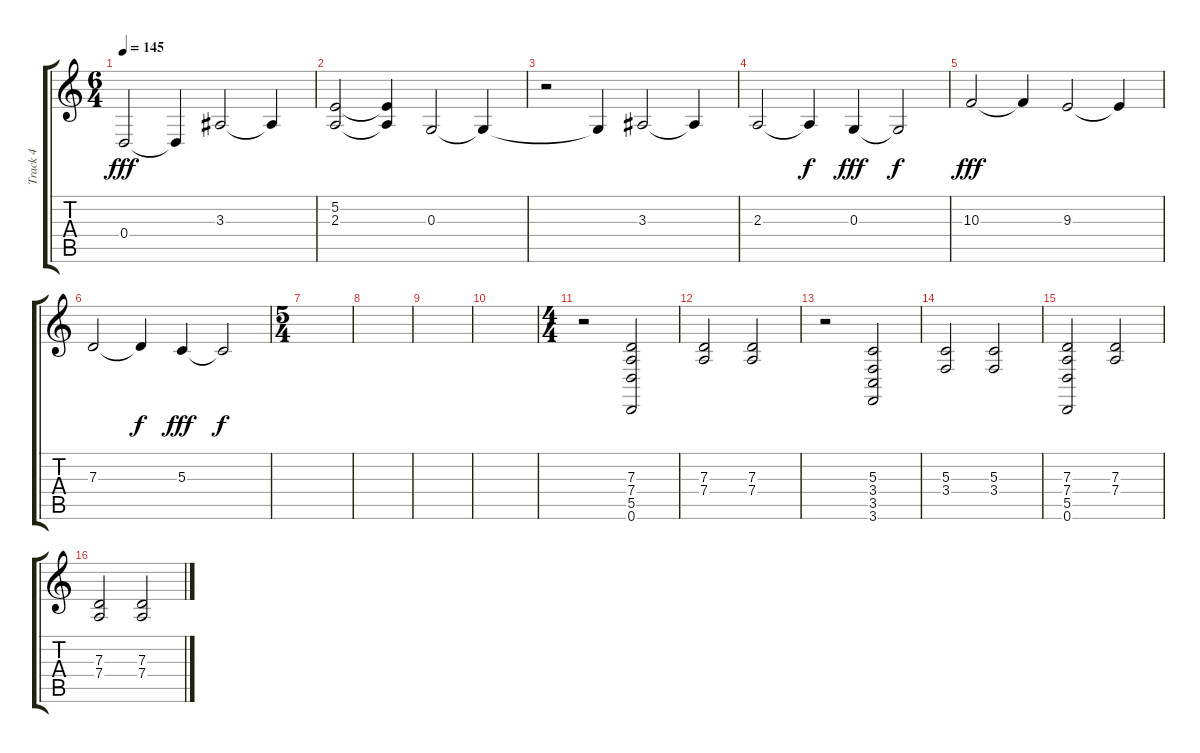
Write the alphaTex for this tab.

\track ("Track 4" "Track 4") {instrument acousticgrandpiano}
\staff {score tabs}
\tuning (E4 B3 G3 D3 A2 D2) {hide}
\ts (6 4)
\tempo 145
\clef g2
\ks c
0.4.2{dy fff} 0.4{t}.4 3.3.2 3.3{t}.4 |
(5.2 2.3).2 (5.2{t} 2.3{t}).4 0.3.2 0.3{t}.4 |
r.2 0.3{t}.4 3.3.2 3.3{t}.4 |
2.3.2 2.3{t}.4{dy f} 0.3.4{dy fff} 0.3{t}.2{dy f} |
10.3.2{dy fff} 10.3{t}.4 9.3.2 9.3{t}.4 |
7.3.2 7.3{t}.4{dy f} 5.3.4{dy fff} 5.3{t}.2{dy f} |
\ts (5 4)
|
|
|
|
\ts (4 4)
r.2 (7.3 7.4 5.5 0.6).2 |
(7.3 7.4).2 (7.3 7.4).2 |
r.2 (5.3 3.4 3.5 3.6).2 |
(5.3 3.4).2 (5.3 3.4).2 |
(7.3 7.4 5.5 0.6).2 (7.3 7.4).2 |
(7.3 7.4).2 (7.3 7.4).2
